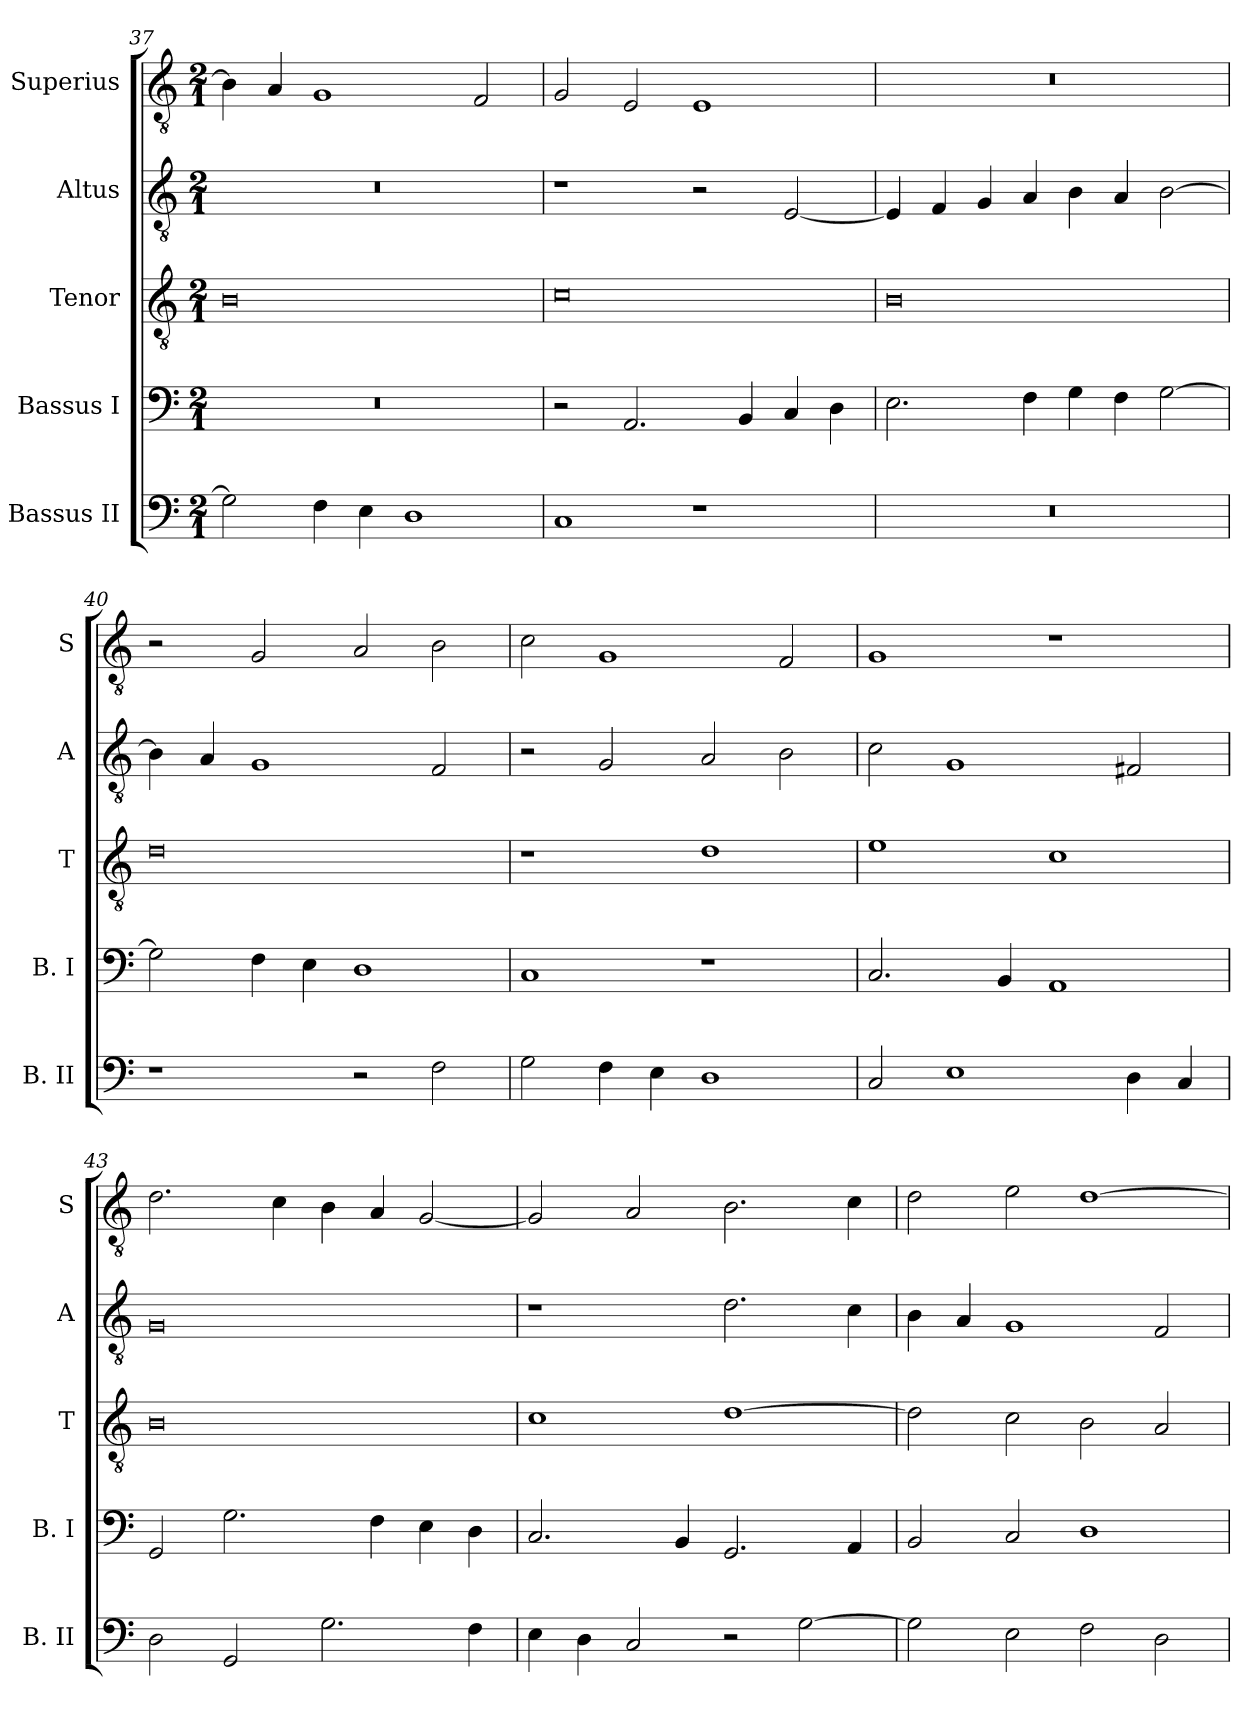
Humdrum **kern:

**kern	**kern	**kern	**kern	**kern
*part5	*part4	*part3	*part2	*part1
*staff5	*staff4	*staff3	*staff2	*staff1
*I"Bassus II	*I"Bassus I	*I"Tenor	*I"Altus	*I"Superius
*I'B. II	*I'B. I	*I'T	*I'A	*I'S
*clefF4	*clefF4	*clefGv2	*clefGv2	*clefGv2
*k[]	*k[]	*k[]	*k[]	*k[]
*C:	*C:	*C:	*C:	*C:
*M2/1	*M2/1	*M2/1	*M2/1	*M2/1
=37	=37	=37	=37	=37
2G]	0r	0B	0r	4B]
.	.	.	.	4A
4F	.	.	.	1G
4E	.	.	.	.
1D	.	.	.	.
.	.	.	.	2F
=38	=38	=38	=38	=38
1C	2r	0c	1r	2G
.	2.AA	.	.	2E
1r	.	.	2r	1E
.	4BB	.	.	.
.	4C	.	[2E	.
.	4D	.	.	.
=39	=39	=39	=39	=39
0r	2.E	0B	4E]	0r
.	.	.	4F	.
.	.	.	4G	.
.	4F	.	4A	.
.	4G	.	4B	.
.	4F	.	4A	.
.	[2G	.	[2B	.
=40	=40	=40	=40	=40
1r	2G]	0d	4B]	2r
.	.	.	4A	.
.	4F	.	1G	2G
.	4E	.	.	.
2r	1D	.	.	2A
2F	.	.	2F	2B
=41	=41	=41	=41	=41
2G	1C	1r	2r	2c
4F	.	.	2G	1G
4E	.	.	.	.
1D	1r	1d	2A	.
.	.	.	2B	2F
=42	=42	=42	=42	=42
2C	2.C	1e	2c	1G
1E	.	.	1G	.
.	4BB	.	.	.
.	1AA	1c	.	1r
4D	.	.	2F#X	.
4C	.	.	.	.
=43	=43	=43	=43	=43
2D	2GG	0B	0G	2.d
2GG	2.G	.	.	.
.	.	.	.	4c
2.G	.	.	.	4B
.	4F	.	.	4A
.	4E	.	.	[2G
4F	4D	.	.	.
=44	=44	=44	=44	=44
4E	2.C	1c	1r	2G]
4D	.	.	.	.
2C	.	.	.	2A
.	4BB	.	.	.
2r	2.GG	[1d	2.d	2.B
[2G	.	.	.	.
.	4AA	.	4c	4c
=45	=45	=45	=45	=45
2G]	2BB	2d]	4B	2d
.	.	.	4A	.
2E	2C	2c	1G	2e
2F	1D	2B	.	[1d
2D	.	2A	2F	.
=	=	=	=	=
*-	*-	*-	*-	*-
